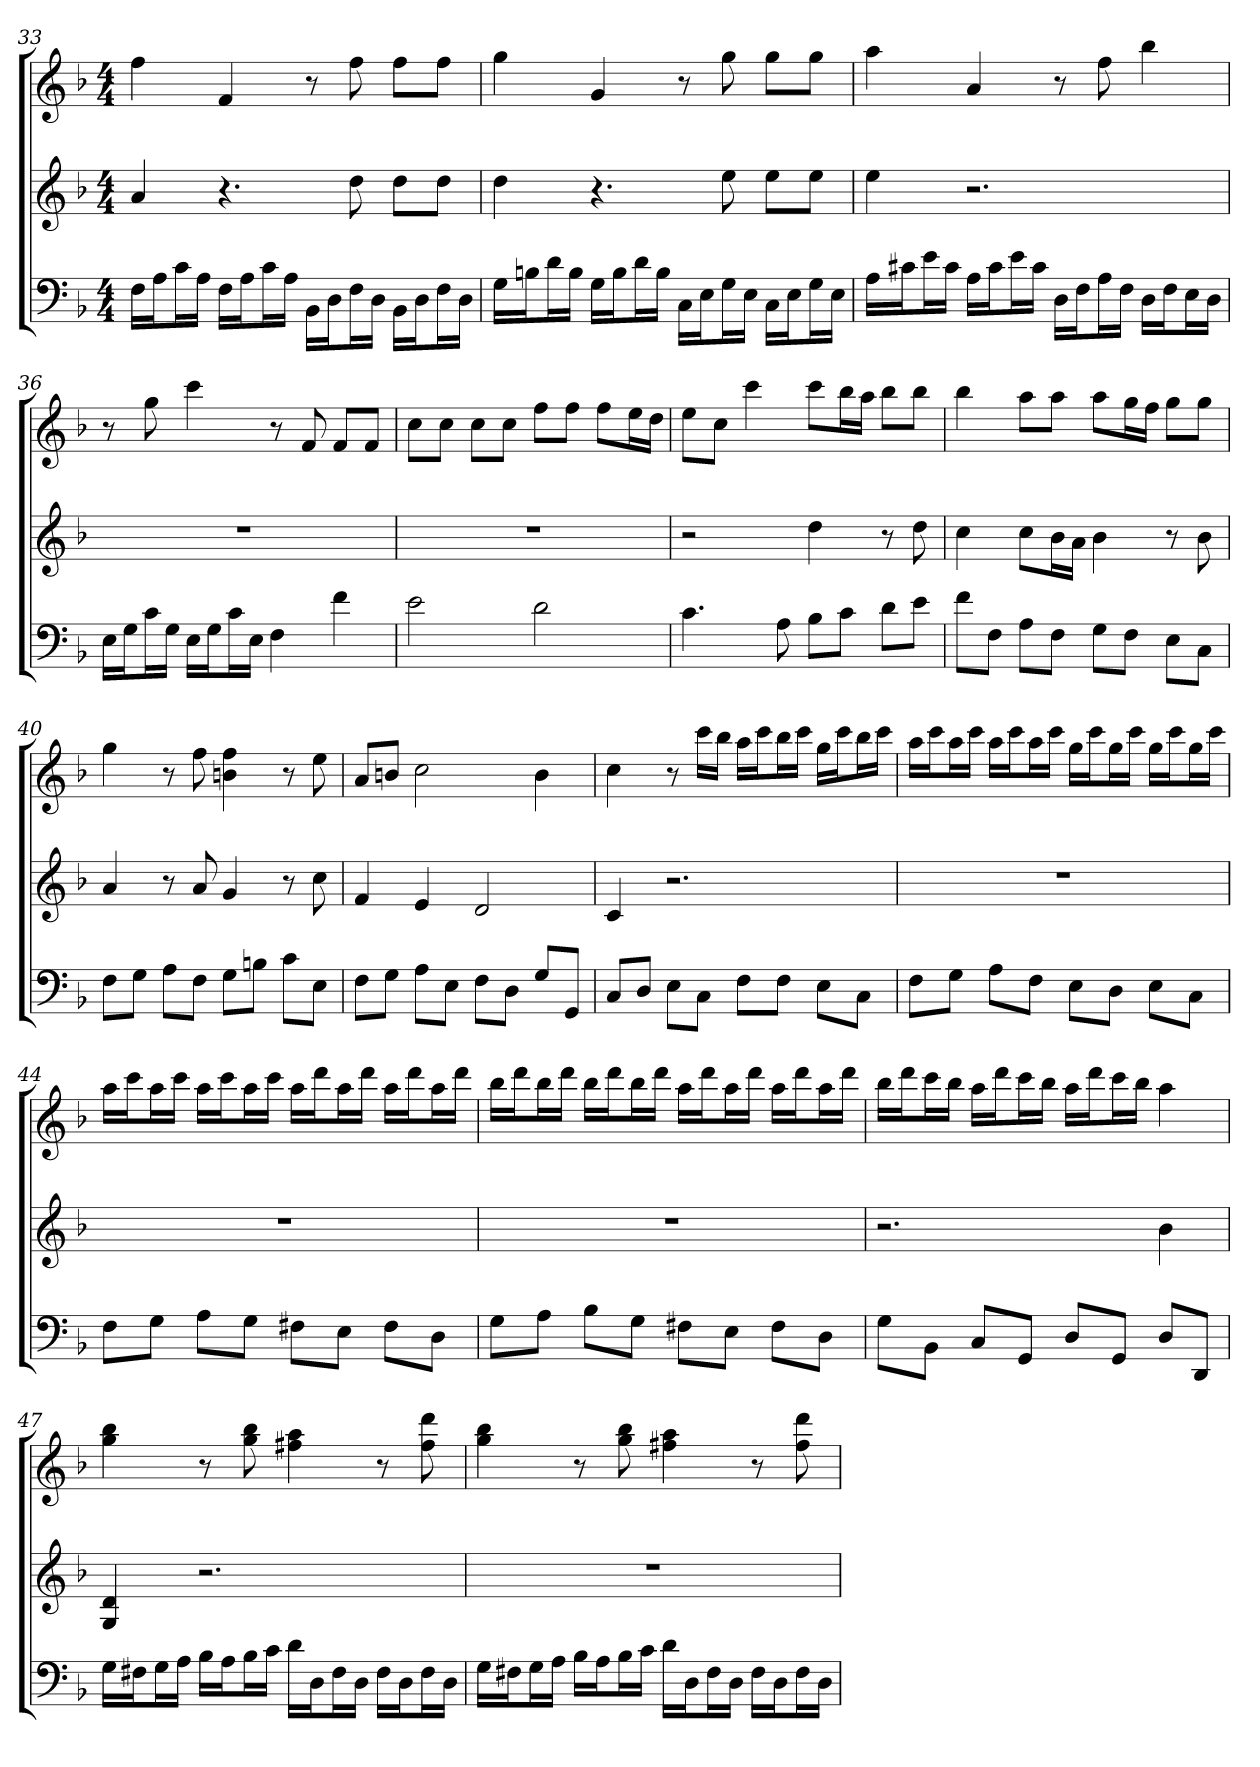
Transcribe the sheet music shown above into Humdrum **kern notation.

**kern	**kern	**kern
*part3	*part2	*part1
*staff3	*staff2	*staff1
*k[b-]	*k[b-]	*k[b-]
*F:	*F:	*F:
*M4/4	*M4/4	*M4/4
=33	=33	=33
16FLL	4a	4ff
16AJ	.	.
16cL	.	.
16AJJ	.	.
16FLL	4.r	4f
16AJ	.	.
16cL	.	.
16AJJ	.	.
16BB-LL	.	8r
16DJ	.	.
16FL	8dd	8ff
16DJJ	.	.
16BB-LL	8ddL	8ffL
16DJ	.	.
16FL	8ddJ	8ffJ
16DJJ	.	.
=34	=34	=34
16GLL	4dd	4gg
16BnJ	.	.
16dL	.	.
16BJJ	.	.
16GLL	4.r	4g
16BJ	.	.
16dL	.	.
16BJJ	.	.
16CLL	.	8r
16EJ	.	.
16GL	8ee	8gg
16EJJ	.	.
16CLL	8eeL	8ggL
16EJ	.	.
16GL	8eeJ	8ggJ
16EJJ	.	.
=35	=35	=35
16ALL	4ee	4aa
16c#XJ	.	.
16eL	.	.
16c#JJ	.	.
16ALL	2.r	4a
16c#J	.	.
16eL	.	.
16c#JJ	.	.
16DLL	.	8r
16FJ	.	.
16AL	.	8ff
16FJJ	.	.
16DLL	.	4bb-
16FJ	.	.
16EL	.	.
16DJJ	.	.
=36	=36	=36
16ELL	1r	8r
16GJ	.	.
16cL	.	8gg
16GJJ	.	.
16ELL	.	4ccc
16GJ	.	.
16cL	.	.
16EJJ	.	.
4F	.	8r
.	.	8f
4f	.	8fL
.	.	8fJ
=37	=37	=37
2e	1r	8ccL
.	.	8ccJ
.	.	8ccL
.	.	8ccJ
2d	.	8ffL
.	.	8ffJ
.	.	8ffL
.	.	16eeL
.	.	16ddJJ
=38	=38	=38
4.c	2r	8eeL
.	.	8ccJ
.	.	4ccc
8A	.	.
8B-L	4dd	8cccL
8cJ	.	16bb-L
.	.	16aaJJ
8dL	8r	8bb-L
8eJ	8dd	8bb-J
=39	=39	=39
8fL	4cc	4bb-
8FJ	.	.
8AL	8ccL	8aaL
8FJ	16b-L	8aaJ
.	16aJJ	.
8GL	4b-	8aaL
8FJ	.	16ggL
.	.	16ffJJ
8EL	8r	8ggL
8CJ	8b-	8ggJ
=40	=40	=40
8FL	4a	4gg
8GJ	.	.
8AL	8r	8r
8FJ	8a	8ff
8GL	4g	4bn 4ff
8BnJ	.	.
8cL	8r	8r
8EJ	8cc	8ee
=41	=41	=41
8FL	4f	8aL
8GJ	.	8bnJ
8AL	4e	2cc
8EJ	.	.
8FL	2d	.
8DJ	.	.
8GL	.	4b
8GGJ	.	.
=42	=42	=42
8CL	4c	4cc
8DJ	.	.
8EL	2.r	8r
8CJ	.	16cccLL
.	.	16bb-JJ
8FL	.	16aaLL
.	.	16cccJ
8FJ	.	16bb-L
.	.	16cccJJ
8EL	.	16ggLL
.	.	16cccJ
8CJ	.	16bb-L
.	.	16cccJJ
=43	=43	=43
8FL	1r	16aaLL
.	.	16cccJ
8GJ	.	16aaL
.	.	16cccJJ
8AL	.	16aaLL
.	.	16cccJ
8FJ	.	16aaL
.	.	16cccJJ
8EL	.	16ggLL
.	.	16cccJ
8DJ	.	16ggL
.	.	16cccJJ
8EL	.	16ggLL
.	.	16cccJ
8CJ	.	16ggL
.	.	16cccJJ
=44	=44	=44
8FL	1r	16aaLL
.	.	16cccJ
8GJ	.	16aaL
.	.	16cccJJ
8AL	.	16aaLL
.	.	16cccJ
8GJ	.	16aaL
.	.	16cccJJ
8F#XL	.	16aaLL
.	.	16dddJ
8EJ	.	16aaL
.	.	16dddJJ
8F#L	.	16aaLL
.	.	16dddJ
8DJ	.	16aaL
.	.	16dddJJ
=45	=45	=45
8GL	1r	16bb-LL
.	.	16dddJ
8AJ	.	16bb-L
.	.	16dddJJ
8B-L	.	16bb-LL
.	.	16dddJ
8GJ	.	16bb-L
.	.	16dddJJ
8F#XL	.	16aaLL
.	.	16dddJ
8EJ	.	16aaL
.	.	16dddJJ
8F#L	.	16aaLL
.	.	16dddJ
8DJ	.	16aaL
.	.	16dddJJ
=46	=46	=46
8GL	2.r	16bb-LL
.	.	16dddJ
8BB-J	.	16cccL
.	.	16bb-JJ
8CL	.	16aaLL
.	.	16dddJ
8GGJ	.	16cccL
.	.	16bb-JJ
8DL	.	16aaLL
.	.	16dddJ
8GGJ	.	16cccL
.	.	16bb-JJ
8DL	4b-	4aa
8DDJ	.	.
=47	=47	=47
16GLL	4G 4d	4gg 4bb-
16F#XJ	.	.
16GL	.	.
16AJJ	.	.
16B-LL	2.r	8r
16AJ	.	.
16B-L	.	8gg 8bb-
16cJJ	.	.
16dLL	.	4ff#X 4aa
16DJ	.	.
16F#L	.	.
16DJJ	.	.
16F#LL	.	8r
16DJ	.	.
16F#L	.	8ff# 8ddd
16DJJ	.	.
=48	=48	=48
16GLL	1r	4gg 4bb-
16F#XJ	.	.
16GL	.	.
16AJJ	.	.
16B-LL	.	8r
16AJ	.	.
16B-L	.	8gg 8bb-
16cJJ	.	.
16dLL	.	4ff#X 4aa
16DJ	.	.
16F#L	.	.
16DJJ	.	.
16F#LL	.	8r
16DJ	.	.
16F#L	.	8ff# 8ddd
16DJJ	.	.
=	=	=
*-	*-	*-
